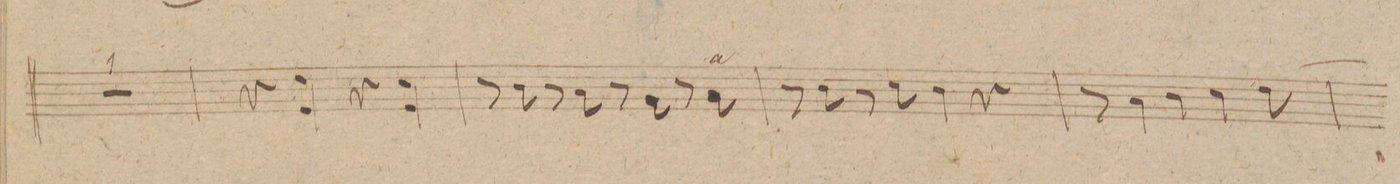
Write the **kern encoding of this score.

**kern	**dynam
*I"Violino. 1mo	*
*clefG2	*
*k[f#c#g#]	*
*met(c|)	*
*M2/2	*
1r	.
=43	=43
4r	.
4dd 4e\	.
4r	.
4cc# 4e\	.
=44	=44
8r	.
8b\	.
8r	.
8a\	.
8r	.
8g#\	.
8r	.
8a\	.
=45	=45
8r	.
8b\	.
8r	.
8cc#\	.
4b\	.
4r	.
=46	=46
8r	.
4a\	.
4b\	.
4cc#\	.
[8dd\	.
=47	=47
*-	*-
